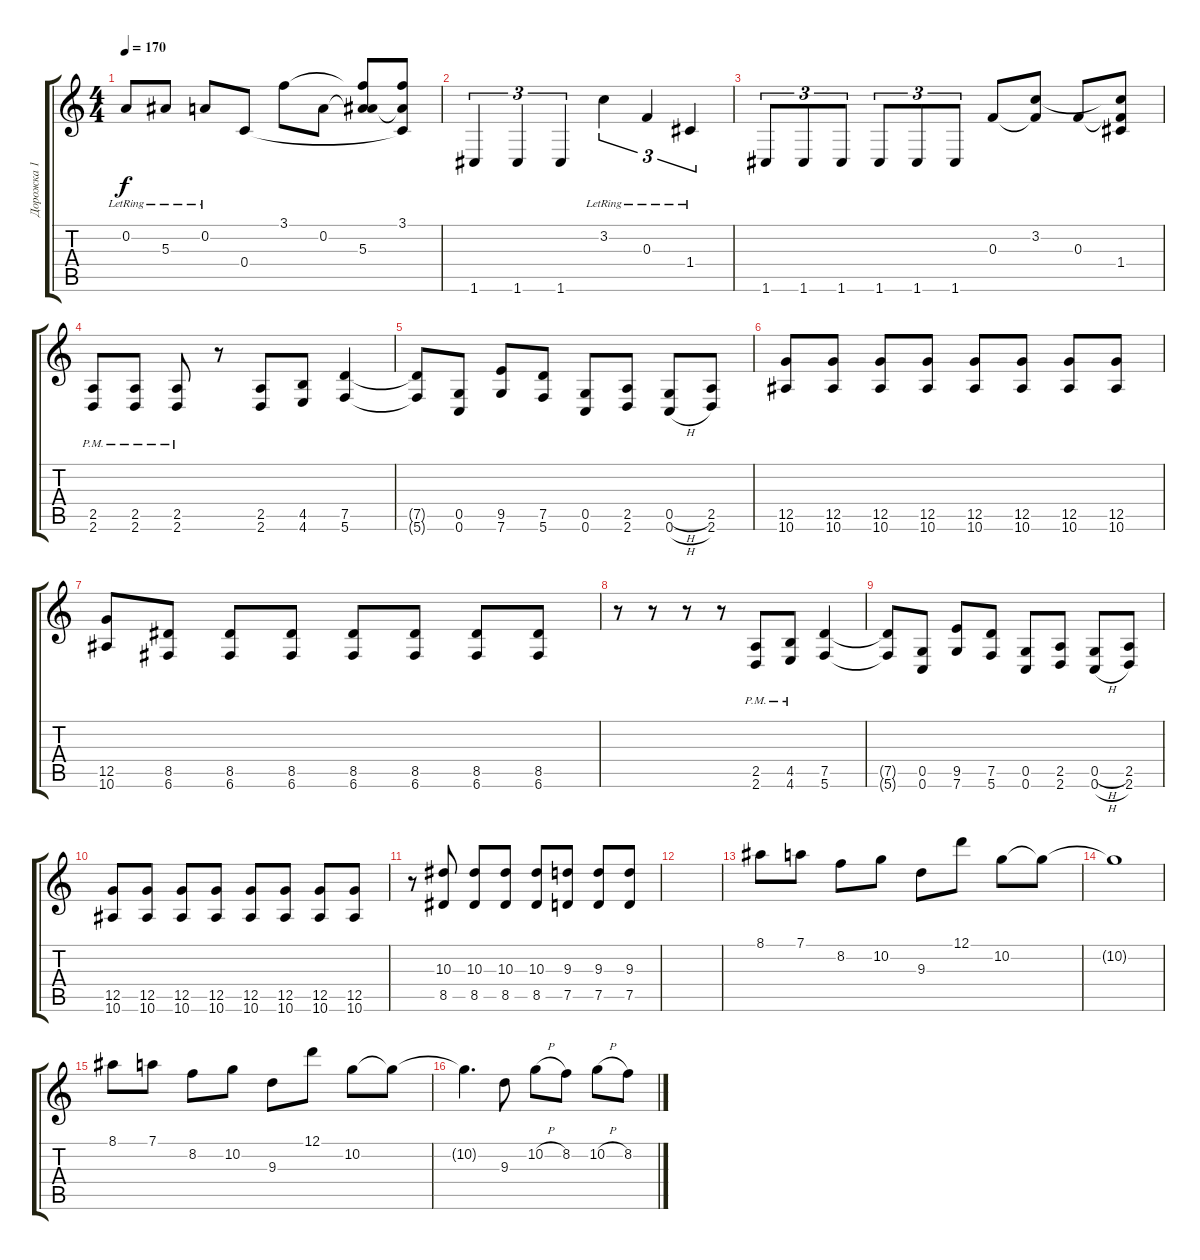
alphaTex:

\track ("Дорожка 1" "Дорожка 1") {instrument distortionguitar}
\staff {score tabs}
\tuning (D4 A3 F3 C3 G2 C2) {hide}
\ts (4 4)
\tempo 170
\clef g2
\ks c
0.2{lr}.8{dy f} 5.3{lr}.8 0.2{lr}.8 0.4.8 3.1.8 0.2.8 (3.1{t} 0.2{t} 5.3).8 (3.1 5.3{t} 0.4{t}).8 |
1.6.4{tu (3 2)} 1.6.4{tu (3 2)} 1.6.4{tu (3 2)} 3.2{lr}.4{tu (3 2)} 0.3{lr}.4{tu (3 2)} 1.4{lr}.4{tu (3 2)} |
1.6.8{tu (3 2)} 1.6.8{tu (3 2)} 1.6.8{tu (3 2)} 1.6.8{tu (3 2)} 1.6.8{tu (3 2)} 1.6.8{tu (3 2)} 0.3.8 (3.2 0.3{t}).8 0.3.8 (3.2{t} 0.3{t} 1.4).8 |
(2.5{pm} 2.6{pm}).8 (2.5{pm} 2.6{pm}).8 (2.5{pm} 2.6{pm}).8 r.8 (2.5 2.6).8 (4.5 4.6).8 (7.5 5.6).4 |
(7.5{t} 5.6{t}).8 (0.5 0.6).8 (9.5 7.6).8 (7.5 5.6).8 (0.5 0.6).8 (2.5 2.6).8 (0.5{h} 0.6{h}).8 (2.5 2.6).8 |
(12.5 10.6).8 (12.5 10.6).8 (12.5 10.6).8 (12.5 10.6).8 (12.5 10.6).8 (12.5 10.6).8 (12.5 10.6).8 (12.5 10.6).8 |
(12.5 10.6).8 (8.5 6.6).8 (8.5 6.6).8 (8.5 6.6).8 (8.5 6.6).8 (8.5 6.6).8 (8.5 6.6).8 (8.5 6.6).8 |
r.8 r.8 r.8 r.8 (2.5{pm} 2.6{pm}).8 (4.5{pm} 4.6{pm}).8 (7.5 5.6).4 |
(7.5{t} 5.6{t}).8 (0.5 0.6).8 (9.5 7.6).8 (7.5 5.6).8 (0.5 0.6).8 (2.5 2.6).8 (0.5{h} 0.6{h}).8 (2.5 2.6).8 |
(12.5 10.6).8 (12.5 10.6).8 (12.5 10.6).8 (12.5 10.6).8 (12.5 10.6).8 (12.5 10.6).8 (12.5 10.6).8 (12.5 10.6).8 |
r.8 (10.3 8.5).8 (10.3 8.5).8 (10.3 8.5).8 (10.3 8.5).8 (9.3 7.5).8 (9.3 7.5).8 (9.3 7.5).8 |
|
8.1.8 7.1.8 8.2.8 10.2.8 9.3.8 12.1.8 10.2.8 10.2{t}.8 |
10.2{t}.1 |
8.1.8 7.1.8 8.2.8 10.2.8 9.3.8 12.1.8 10.2.8 10.2{t}.8 |
10.2{t}.4{d} 9.3.8 10.2{h}.8 8.2.8 10.2{h}.8 8.2.8
